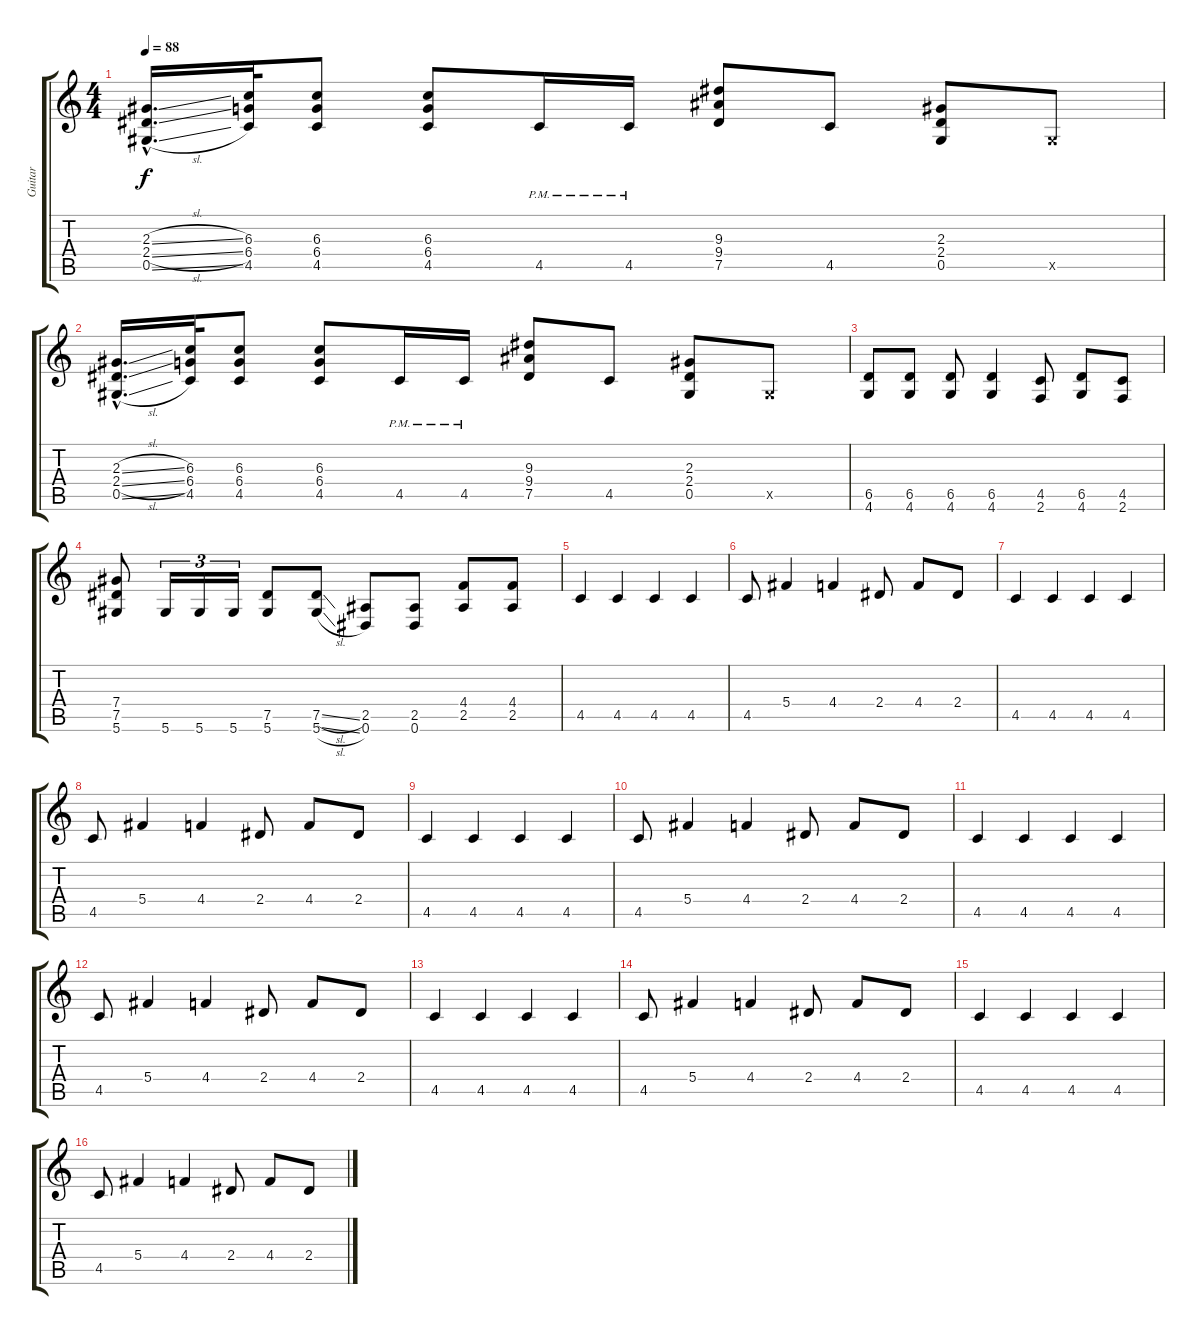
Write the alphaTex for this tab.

\track ("Guitar" "Guitar") {instrument distortionguitar}
\staff {score tabs}
\tuning (Eb4 Bb3 Gb3 Db3 Ab2 Eb2) {hide}
\ts (4 4)
\tempo 88
\clef g2
\ks c
(2.3{sl hac} 2.4{sl hac} 0.5{sl hac}).16{d dy f} (6.3 6.4 4.5).32 (6.3 6.4 4.5).8 (6.3 6.4 4.5).8 4.5{pm}.16 4.5{pm}.16 (9.3 9.4 7.5).8 4.5.8 (2.3 2.4 0.5).8 0.5{x}.8 |
(2.3{sl hac} 2.4{sl hac} 0.5{sl hac}).16{d} (6.3 6.4 4.5).32 (6.3 6.4 4.5).8 (6.3 6.4 4.5).8 4.5{pm}.16 4.5{pm}.16 (9.3 9.4 7.5).8 4.5.8 (2.3 2.4 0.5).8 0.5{x}.8 |
(6.5 4.6).8 (6.5 4.6).8 (6.5 4.6).8 (6.5 4.6).4 (4.5 2.6).8 (6.5 4.6).8 (4.5 2.6).8 |
(7.4 7.5 5.6).8 5.6.16{tu (3 2)} 5.6.16{tu (3 2)} 5.6.16{tu (3 2)} (7.5 5.6).8 (7.5{sl} 5.6{sl}).8 (2.5 0.6).8 (2.5 0.6).8 (4.4 2.5).8 (4.4 2.5).8 |
4.5.4 4.5.4 4.5.4 4.5.4 |
4.5.8 5.4.4 4.4.4 2.4.8 4.4.8 2.4.8 |
4.5.4 4.5.4 4.5.4 4.5.4 |
4.5.8 5.4.4 4.4.4 2.4.8 4.4.8 2.4.8 |
4.5.4 4.5.4 4.5.4 4.5.4 |
4.5.8 5.4.4 4.4.4 2.4.8 4.4.8 2.4.8 |
4.5.4 4.5.4 4.5.4 4.5.4 |
4.5.8 5.4.4 4.4.4 2.4.8 4.4.8 2.4.8 |
4.5.4 4.5.4 4.5.4 4.5.4 |
4.5.8 5.4.4 4.4.4 2.4.8 4.4.8 2.4.8 |
4.5.4 4.5.4 4.5.4 4.5.4 |
4.5.8 5.4.4 4.4.4 2.4.8 4.4.8 2.4.8
